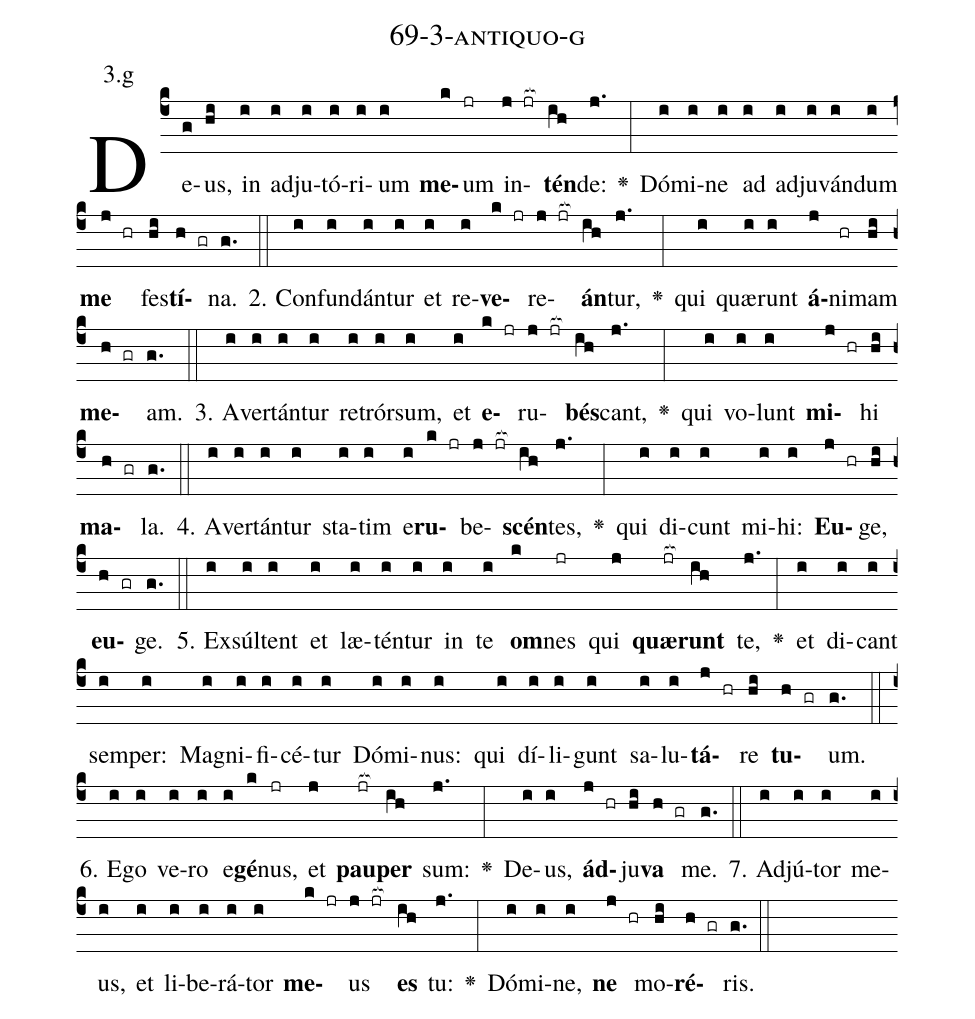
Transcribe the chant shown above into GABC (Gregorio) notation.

name: 69-3-antiquo-g;
annotation: 3.g;
%%
(c4)De(g)us,(hi) in(i) ad(i)ju(i)tó(i)ri(i)um(i) <b>me</b>(k)um(jr) in(j jr[ocb:1{])<b>tén</b>(ih[ocb:0}])de:(j.) <v>\greheightstar</v>(:) Dó(i)mi(i)ne(i) ad(i) ad(i)ju(i)ván(i)dum(i) <b>me</b>(j hr) fes(hi)<b>tí</b>(h gr)na.(g.) (::)
2. Con(i)fun(i)dán(i)tur(i) et(i) re(i)<b>ve</b>(k jr)re(j jr[ocb:1{])<b>án</b>(ih[ocb:0}])tur,(j.) <v>\greheightstar</v>(:) qui(i) quæ(i)runt(i) <b>á</b>(j)ni(hr)mam(hi) <b>me</b>(h gr)am.(g.) (::)
3. A(i)ver(i)tán(i)tur(i) re(i)trór(i)sum,(i) et(i) <b>e</b>(k jr)ru(j jr[ocb:1{])<b>bés</b>(ih[ocb:0}])cant,(j.) <v>\greheightstar</v>(:) qui(i) vo(i)lunt(i) <b>mi</b>(j hr)hi(hi) <b>ma</b>(h gr)la.(g.) (::)
4. A(i)ver(i)tán(i)tur(i) sta(i)tim(i) e(i)<b>ru</b>(k jr)be(j jr[ocb:1{])<b>scén</b>(ih[ocb:0}])tes,(j.) <v>\greheightstar</v>(:) qui(i) di(i)cunt(i) mi(i)hi:(i) <b>Eu</b>(j hr)ge,(hi) <b>eu</b>(h gr)ge.(g.) (::)
5. Ex(i)súl(i)tent(i) et(i) læ(i)tén(i)tur(i) in(i) te(i) <b>om</b>(k)nes(jr) qui(j) <b>quæ</b>(jr[ocb:1{])<b>runt</b>(ih[ocb:0}]) te,(j.) <v>\greheightstar</v>(:) et(i) di(i)cant(i) sem(i)per:(i) Ma(i)gni(i)fi(i)cé(i)tur(i) Dó(i)mi(i)nus:(i) qui(i) dí(i)li(i)gunt(i) sa(i)lu(i)<b>tá</b>(j hr)re(hi) <b>tu</b>(h gr)um.(g.) (::)
6. E(i)go(i) ve(i)ro(i) e(i)<b>gé</b>(k)nus,(jr) et(j) <b>pau</b>(jr[ocb:1{])<b>per</b>(ih[ocb:0}]) sum:(j.) <v>\greheightstar</v>(:) De(i)us,(i) <b>ád</b>(j hr)ju(hi)<b>va</b>(h gr) me.(g.) (::)
7. Ad(i)jú(i)tor(i) me(i)us,(i) et(i) li(i)be(i)rá(i)tor(i) <b>me</b>(k jr)us(j jr[ocb:1{]) <b>es</b>(ih[ocb:0}]) tu:(j.) <v>\greheightstar</v>(:) Dó(i)mi(i)ne,(i) <b>ne</b>(j hr) mo(hi)<b>ré</b>(h gr)ris.(g.) (::)
